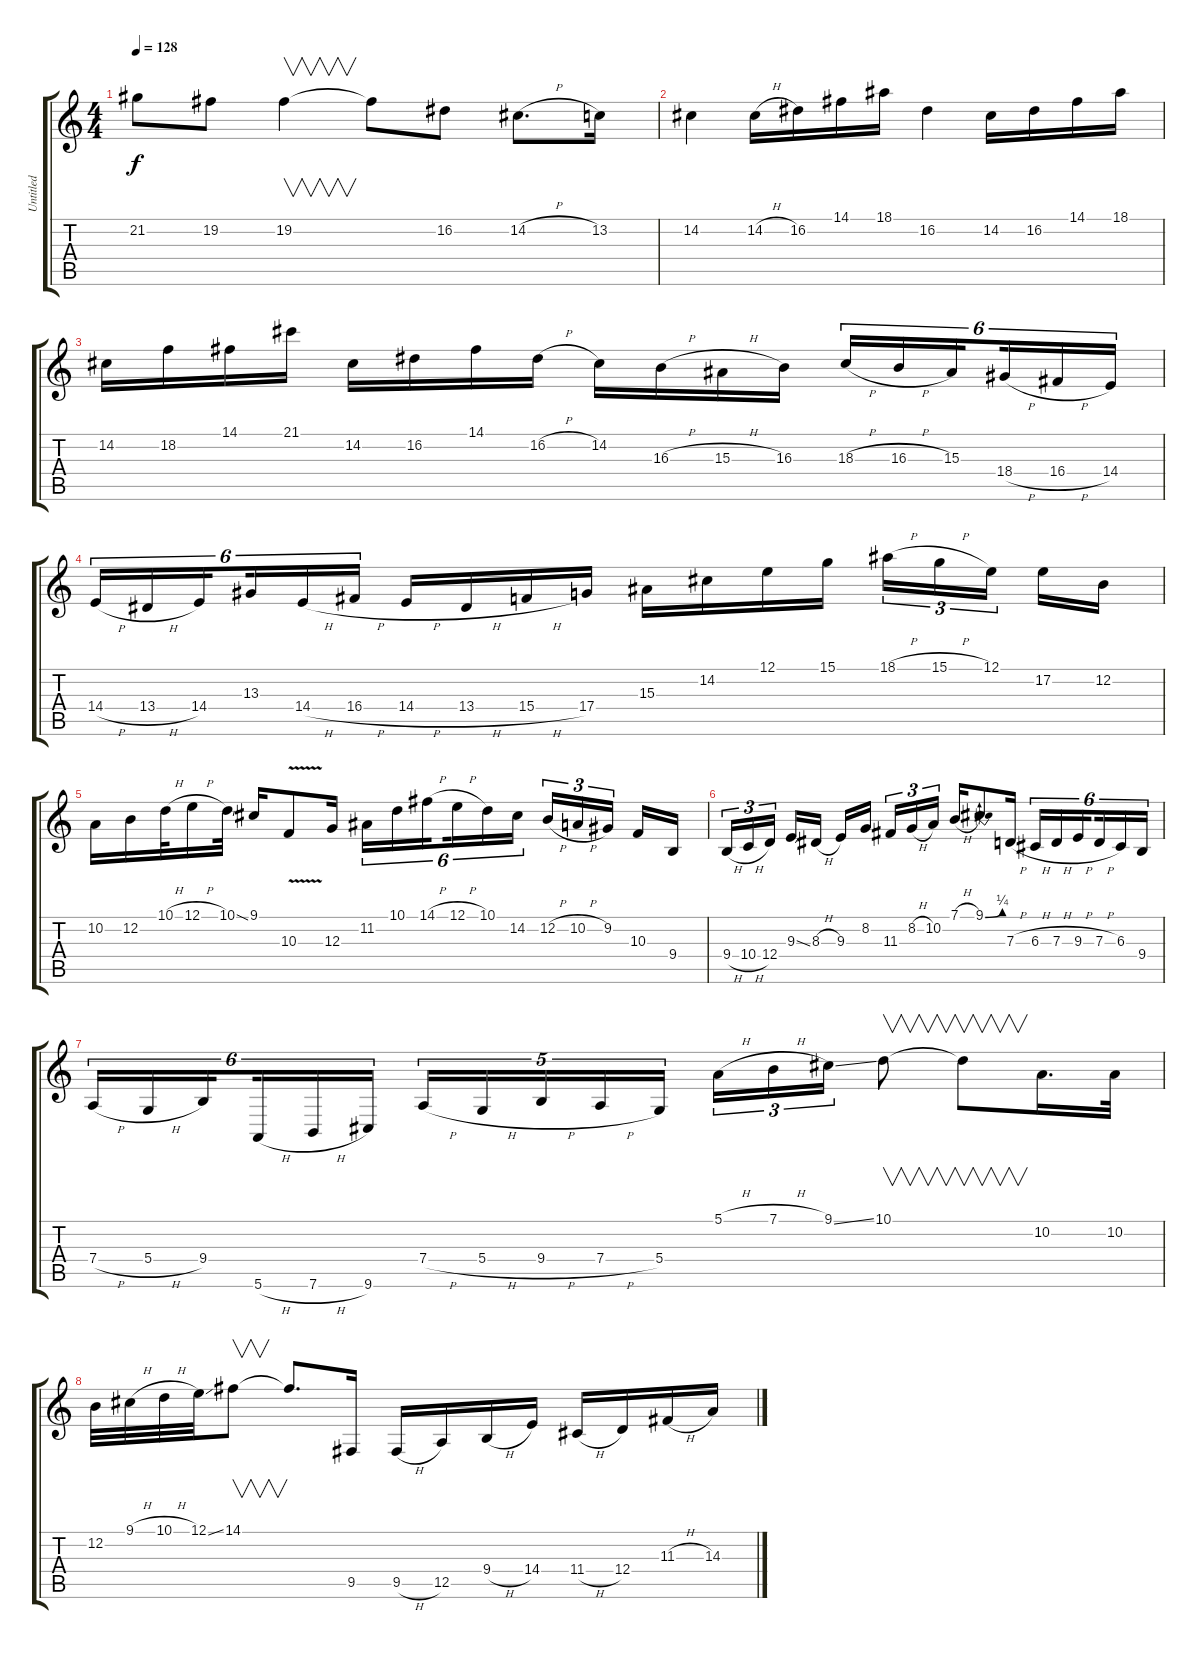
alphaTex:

\track ("Untitled" "Untitled") {instrument sopranosax}
\staff {score tabs}
\tuning (E4 B3 G3 D3 A2 E2) {hide}
\ts (4 4)
\tempo 128
\clef g2
\ks c
21.2{t}.8{dy f} 19.2.8 19.2.4{v} 19.2{t}.8 16.2.8 14.2{h}.8{d} 13.2.16 |
14.2.4 14.2{h}.16 16.2.16 14.1.16 18.1.16 16.2.4 14.2.16 16.2.16 14.1.16 18.1.16 |
14.2.16 18.2.16 14.1.16 21.1.16 14.2.16 16.2.16 14.1.16 16.2{h}.16 14.2.16 16.3{h}.16 15.3{h}.16 16.3.16 18.3{h}.16{tu (6 4)} 16.3{h}.16{tu (6 4)} 15.3.16{tu (6 4) beam splitsecondary} 18.4{h}.16{tu (6 4)} 16.4{h}.16{tu (6 4)} 14.4.16{tu (6 4)} |
14.4{h}.16{tu (6 4)} 13.4{h}.16{tu (6 4)} 14.4.16{tu (6 4) beam splitsecondary} 13.3.16{tu (6 4)} 14.4{h}.16{tu (6 4)} 16.4{h}.16{tu (6 4)} 14.4{h}.16 13.4{h}.16 15.4{h}.16 17.4.16 15.3.16 14.2.16 12.1.16 15.1.16 18.1{h}.16{tu (3 2)} 15.1{h}.16{tu (3 2)} 12.1.16{tu (3 2) beam splitsecondary} 17.2.16 12.2.16 |
10.2.16 12.2.16 10.1{h}.32 12.1{h}.16 10.1{ss}.32 9.1.16 10.3{v}.8 12.3.16 11.2.16{tu (6 4)} 10.1.16{tu (6 4)} 14.1{h}.16{tu (6 4) beam splitsecondary} 12.1{h}.16{tu (6 4)} 10.1.16{tu (6 4)} 14.2.16{tu (6 4)} 12.2{h}.16{tu (3 2)} 10.2{h}.16{tu (3 2)} 9.2.16{tu (3 2) beam splitsecondary} 10.3.16 9.4.16 |
9.4{h}.16{tu (3 2)} 10.4{h}.16{tu (3 2)} 12.4.16{tu (3 2) beam splitsecondary} 9.3{ss}.16 8.3{h}.16 9.3.16 8.2.16{beam splitsecondary} 11.3.16{tu (3 2)} 8.2{h}.16{tu (3 2)} 10.2.16{tu (3 2)} 7.1{h}.16 9.1{be (bend 0 0 60 1)}.8 7.3{h}.16 6.3{h}.16{tu (6 4)} 7.3{h}.16{tu (6 4)} 9.3{h}.16{tu (6 4) beam splitsecondary} 7.3{h}.16{tu (6 4)} 6.3.16{tu (6 4)} 9.4.16{tu (6 4)} |
7.4{h}.16{tu (6 4)} 5.4{h}.16{tu (6 4)} 9.4.16{tu (6 4) beam splitsecondary} 5.6{h}.16{tu (6 4)} 7.6{h}.16{tu (6 4)} 9.6.16{tu (6 4)} 7.4{h}.16{tu (5 4)} 5.4{h}.16{tu (5 4)} 9.4{h}.16{tu (5 4)} 7.4{h}.16{tu (5 4)} 5.4.16{tu (5 4)} 5.1{h}.16{tu (3 2)} 7.1{h}.16{tu (3 2)} 9.1{ss}.16{tu (3 2)} 10.1.8{v} 10.1{t}.8{v} 10.2.16{d} 10.2.32 |
12.2.32 9.1{h}.32 10.1{h}.32 12.1{ss}.32 14.1.8{v} 14.1{t}.8{d} 9.5.16 9.5{h}.16 12.5.16 9.4{h}.16 14.4.16 11.4{h}.16 12.4.16 11.3{h}.16 14.3.16
